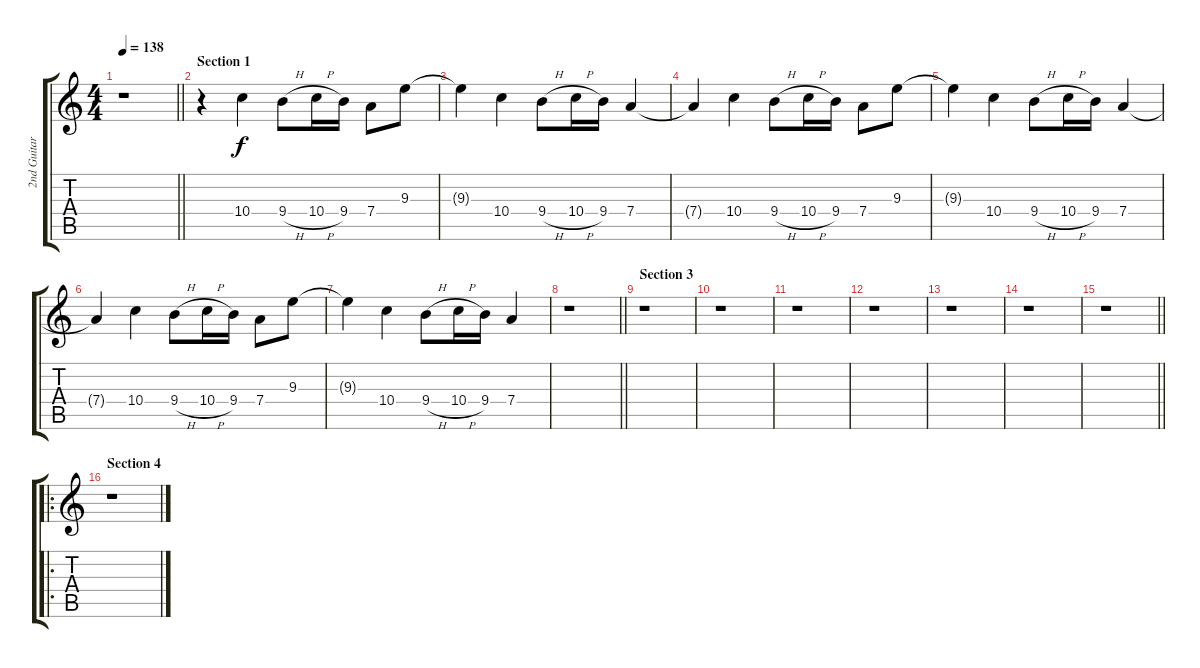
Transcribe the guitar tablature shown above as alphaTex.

\track ("2nd Guitar" "2nd Guitar") {instrument overdrivenguitar}
\staff {score tabs}
\tuning (E4 B3 G3 D3 A2 E2) {hide}
\ts (4 4)
\tempo 138
\clef g2
\barLineRight lightlight
\ks c
r.1{dy f instrument overdrivenguitar} |
\section ("" "Section 1")
r.4 10.4.4 9.4{h}.8 10.4{h}.16 9.4.16 7.4.8 9.3.8 |
9.3{t}.4 10.4.4 9.4{h}.8 10.4{h}.16 9.4.16 7.4.4 |
7.4{t}.4 10.4.4 9.4{h}.8 10.4{h}.16 9.4.16 7.4.8 9.3.8 |
9.3{t}.4 10.4.4 9.4{h}.8 10.4{h}.16 9.4.16 7.4.4 |
7.4{t}.4 10.4.4 9.4{h}.8 10.4{h}.16 9.4.16 7.4.8 9.3.8 |
9.3{t}.4 10.4.4 9.4{h}.8 10.4{h}.16 9.4.16 7.4.4 |
\barLineRight lightlight
r.1 |
\section ("" "Section 3")
r.1 |
r.1 |
r.1 |
r.1 |
r.1 |
r.1 |
\barLineRight lightlight
r.1 |
\ro
\section ("" "Section 4")
r.1
